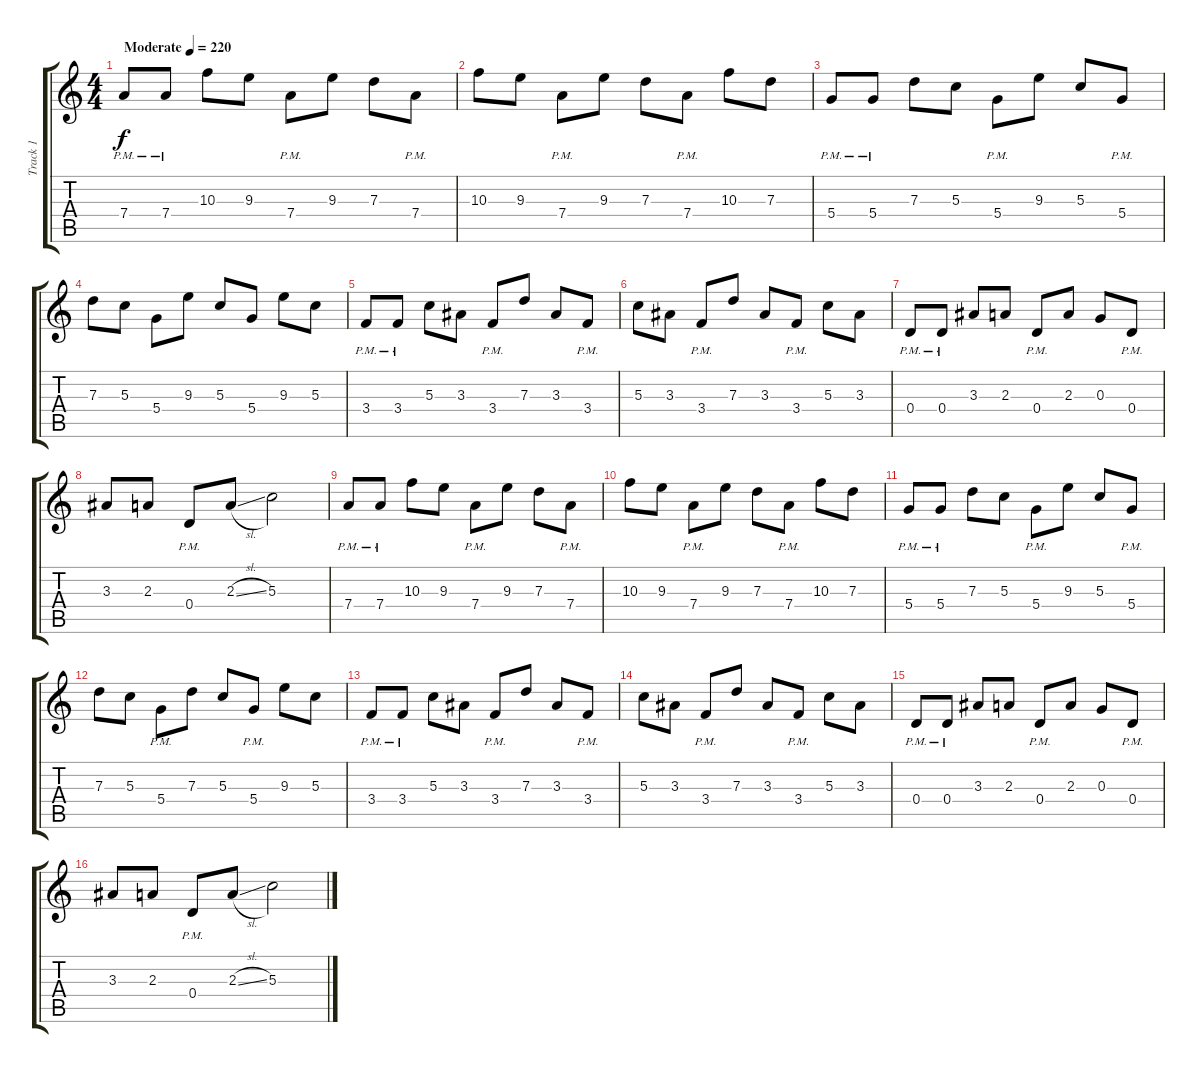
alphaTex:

\track ("Track 1" "Track 1") {instrument distortionguitar}
\staff {score tabs}
\tuning (E4 B3 G3 D3 A2 D2) {hide}
\ts (4 4)
\tempo (220 "Moderate")
\clef g2
\ks c
7.4{pm}.8{dy f instrument distortionguitar} 7.4{pm}.8 10.3.8 9.3.8 7.4{pm}.8 9.3.8 7.3.8 7.4{pm}.8 |
10.3.8 9.3.8 7.4{pm}.8 9.3.8 7.3.8 7.4{pm}.8 10.3.8 7.3.8 |
5.4{pm}.8 5.4{pm}.8 7.3.8 5.3.8 5.4{pm}.8 9.3.8 5.3.8 5.4{pm}.8 |
7.3.8 5.3.8 5.4.8 9.3.8 5.3.8 5.4.8 9.3.8 5.3.8 |
3.4{pm}.8 3.4{pm}.8 5.3.8 3.3.8 3.4{pm}.8 7.3.8 3.3.8 3.4{pm}.8 |
5.3.8 3.3.8 3.4{pm}.8 7.3.8 3.3.8 3.4{pm}.8 5.3.8 3.3.8 |
0.4{pm}.8 0.4{pm}.8 3.3.8 2.3.8 0.4{pm}.8 2.3.8 0.3.8 0.4{pm}.8 |
3.3.8 2.3.8 0.4{pm}.8 2.3{sl}.8 5.3.2 |
7.4{pm}.8 7.4{pm}.8 10.3.8 9.3.8 7.4{pm}.8 9.3.8 7.3.8 7.4{pm}.8 |
10.3.8 9.3.8 7.4{pm}.8 9.3.8 7.3.8 7.4{pm}.8 10.3.8 7.3.8 |
5.4{pm}.8 5.4{pm}.8 7.3.8 5.3.8 5.4{pm}.8 9.3.8 5.3.8 5.4{pm}.8 |
7.3.8 5.3.8 5.4{pm}.8 7.3.8 5.3.8 5.4{pm}.8 9.3.8 5.3.8 |
3.4{pm}.8 3.4{pm}.8 5.3.8 3.3.8 3.4{pm}.8 7.3.8 3.3.8 3.4{pm}.8 |
5.3.8 3.3.8 3.4{pm}.8 7.3.8 3.3.8 3.4{pm}.8 5.3.8 3.3.8 |
0.4{pm}.8 0.4{pm}.8 3.3.8 2.3.8 0.4{pm}.8 2.3.8 0.3.8 0.4{pm}.8 |
3.3.8 2.3.8 0.4{pm}.8 2.3{sl}.8 5.3.2
